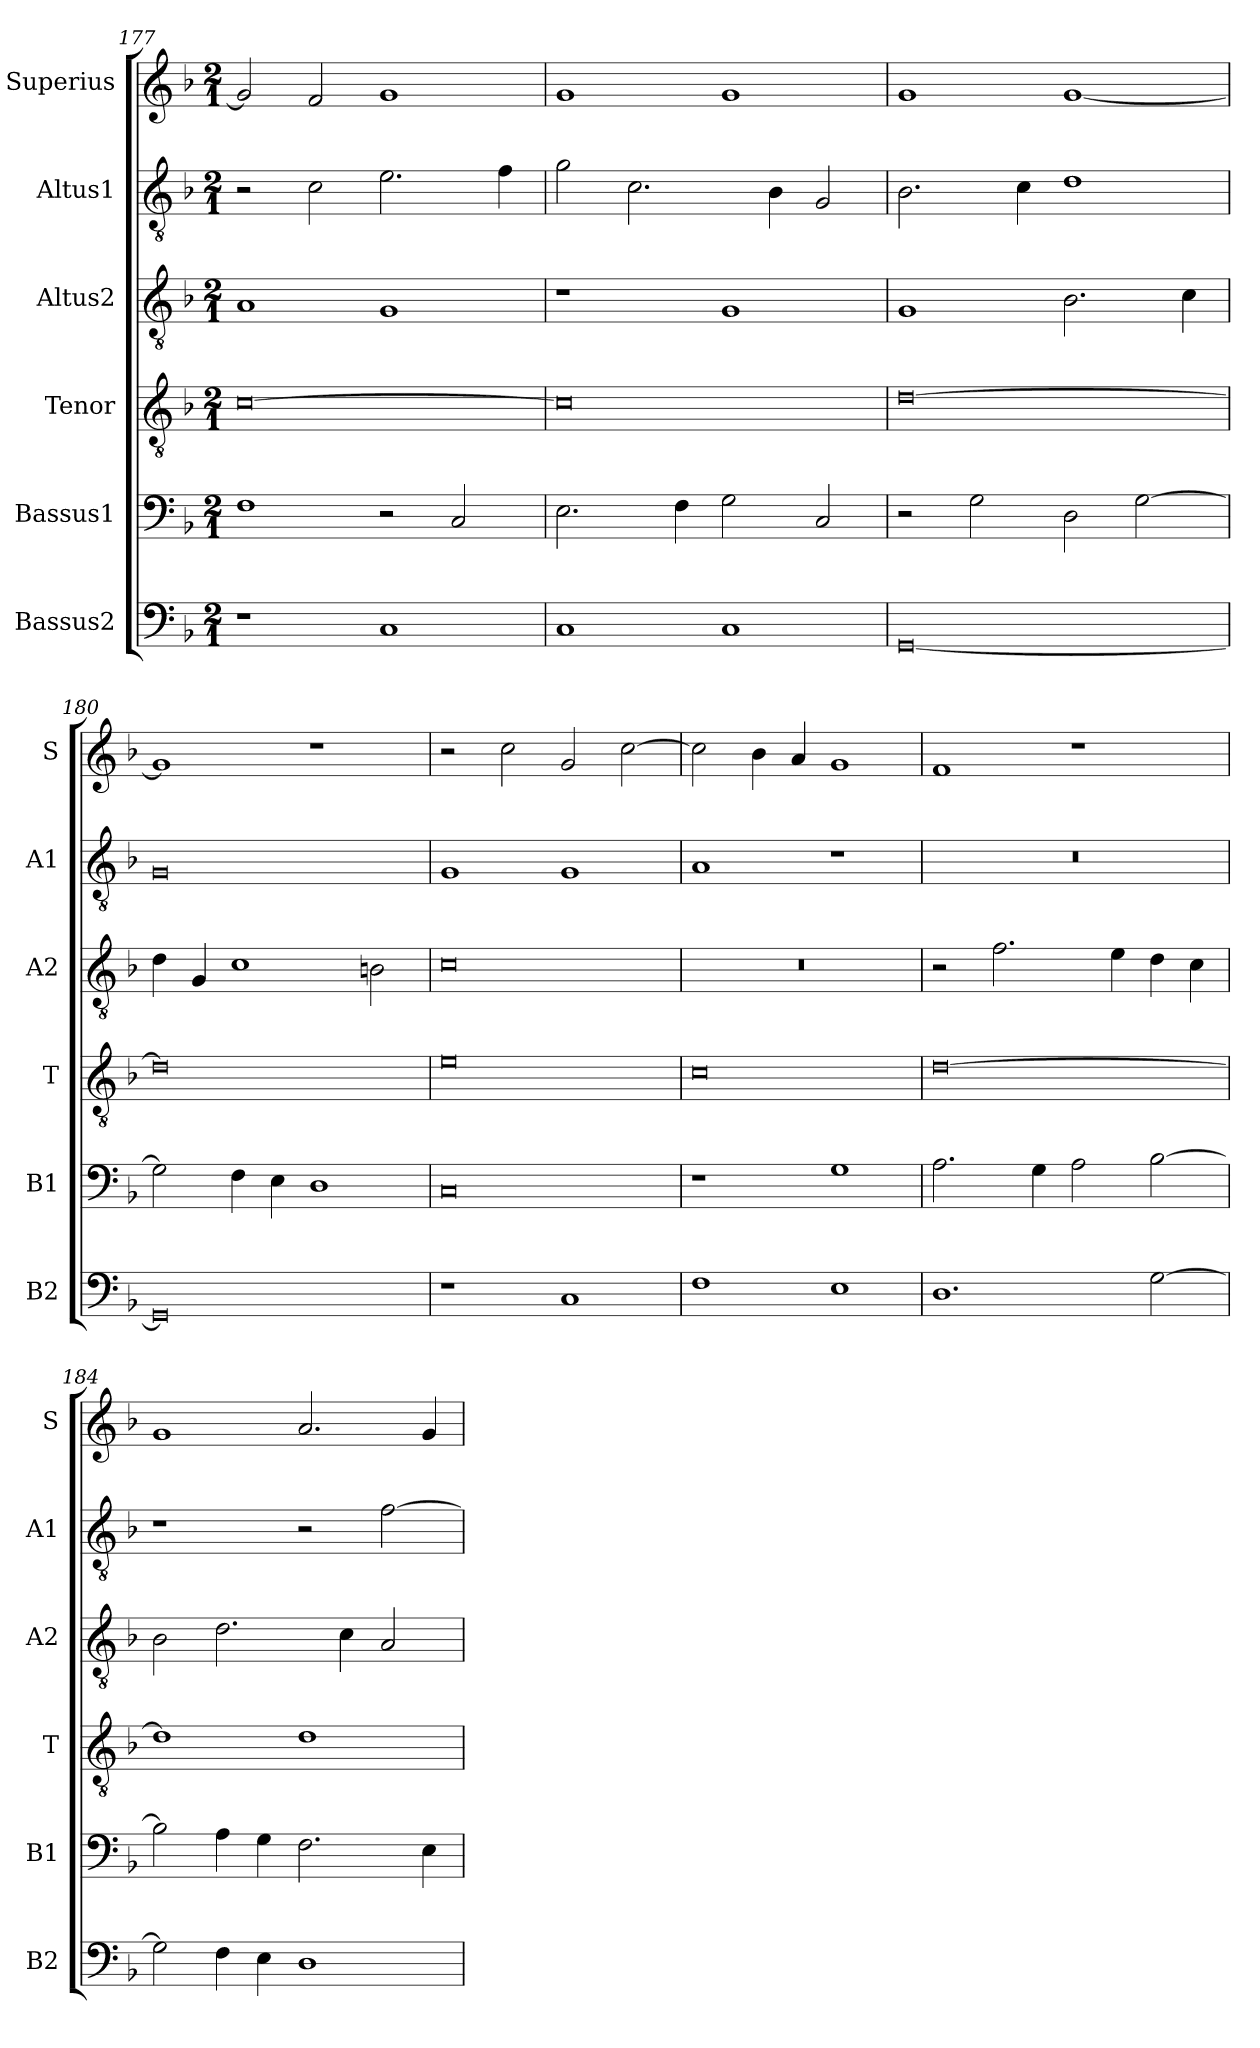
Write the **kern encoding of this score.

**kern	**kern	**kern	**kern	**kern	**kern
*part6	*part5	*part4	*part3	*part2	*part1
*staff6	*staff5	*staff4	*staff3	*staff2	*staff1
*I"Bassus2	*I"Bassus1	*I"Tenor	*I"Altus2	*I"Altus1	*I"Superius
*I'B2	*I'B1	*I'T	*I'A2	*I'A1	*I'S
*clefF4	*clefF4	*clefGv2	*clefGv2	*clefGv2	*clefG2
*k[b-]	*k[b-]	*k[b-]	*k[b-]	*k[b-]	*k[b-]
*M2/1	*M2/1	*M2/1	*M2/1	*M2/1	*M2/1
=177	=177	=177	=177	=177	=177
1r	1F	[0c	1A	2r	2g/]
.	.	.	.	2c\	2f/
1C	2r	.	1G	2.e\	1g
.	2C/	.	.	.	.
.	.	.	.	4f\	.
=178	=178	=178	=178	=178	=178
1C	2.E\	0c]	1r	2g\	1g
.	.	.	.	2.c\	.
.	4F\	.	.	.	.
1C	2G\	.	1G	.	1g
.	.	.	.	4B-\	.
.	2C/	.	.	2G/	.
=179	=179	=179	=179	=179	=179
[0GG	2r	[0d	1G	2.B-\	1g
.	2G\	.	.	.	.
.	.	.	.	4c\	.
.	2D\	.	2.B-\	1d	[1g
.	[2G\	.	.	.	.
.	.	.	4c\	.	.
=180	=180	=180	=180	=180	=180
0GG]	2G\]	0d]	4d\	0G	1g]
.	.	.	4G/	.	.
.	4F\	.	1c	.	.
.	4E\	.	.	.	.
.	1D	.	.	.	1r
.	.	.	2Bn\	.	.
=181	=181	=181	=181	=181	=181
1r	0C	0e	0c	1G	2r
.	.	.	.	.	2cc\
1C	.	.	.	1G	2g/
.	.	.	.	.	[2cc\
=182	=182	=182	=182	=182	=182
1F	1r	0c	0r	1A	2cc\]
.	.	.	.	.	4b-\
.	.	.	.	.	4a/
1E	1G	.	.	1r	1g
=183	=183	=183	=183	=183	=183
1.D	2.A\	[0d	2r	0r	1f
.	.	.	2.f\	.	.
.	4G\	.	.	.	.
.	2A\	.	.	.	1r
.	.	.	4e\	.	.
[2G\	[2B-\	.	4d\	.	.
.	.	.	4c\	.	.
=184	=184	=184	=184	=184	=184
2G\]	2B-\]	1d]	2B-\	1r	1g
4F\	4A\	.	2.d\	.	.
4E\	4G\	.	.	.	.
1D	2.F\	1d	.	2r	2.a/
.	.	.	4c\	.	.
.	.	.	2A/	[2f\	.
.	4E\	.	.	.	4g/
=	=	=	=	=	=
*-	*-	*-	*-	*-	*-
